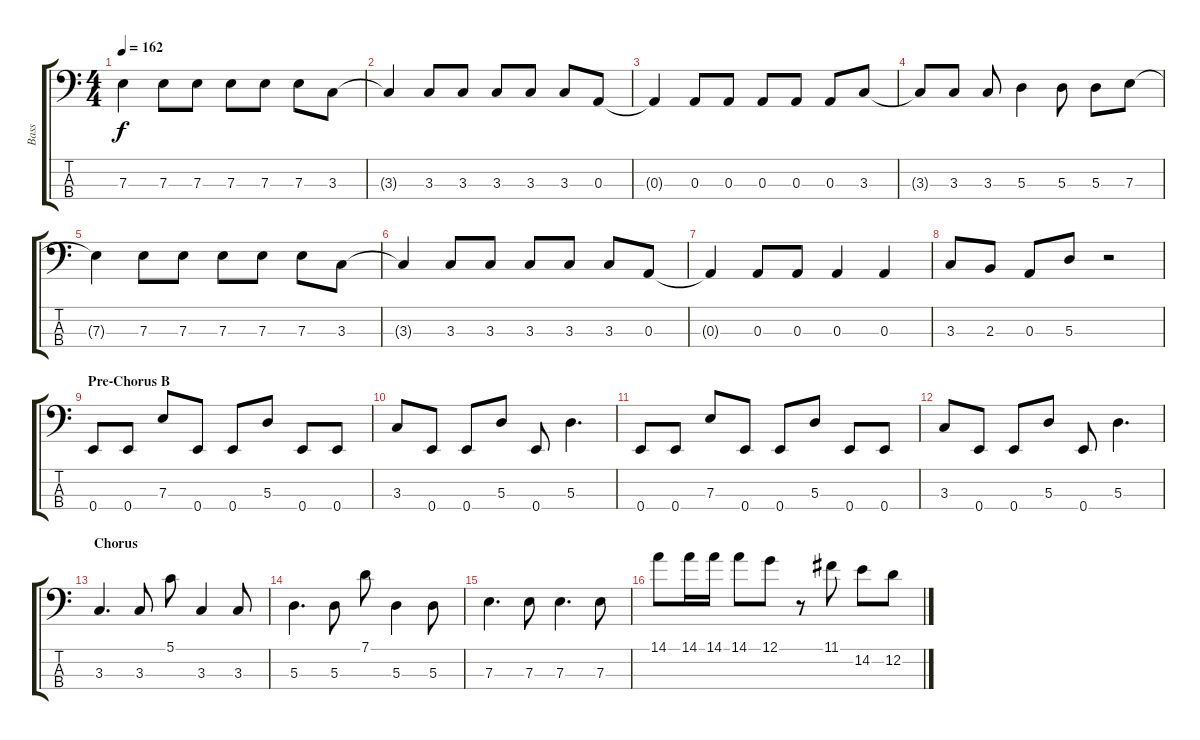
\track ("Bass" "Bass") {instrument electricbassfinger}
\staff {score tabs}
\tuning (G2 D2 A1 E1) {hide}
\ts (4 4)
\tempo 162
\clef f4
\ks c
7.3{t}.4{dy f} 7.3.8 7.3.8 7.3.8 7.3.8 7.3.8 3.3.8 |
3.3{t}.4 3.3.8 3.3.8 3.3.8 3.3.8 3.3.8 0.3.8 |
0.3{t}.4 0.3.8 0.3.8 0.3.8 0.3.8 0.3.8 3.3.8 |
3.3{t}.8 3.3.8 3.3.8 5.3.4 5.3.8 5.3.8 7.3.8 |
7.3{t}.4 7.3.8 7.3.8 7.3.8 7.3.8 7.3.8 3.3.8 |
3.3{t}.4 3.3.8 3.3.8 3.3.8 3.3.8 3.3.8 0.3.8 |
0.3{t}.4 0.3.8 0.3.8 0.3.4 0.3.4 |
3.3.8 2.3.8 0.3.8 5.3.8 r.2 |
\section ("" "Pre-Chorus B")
0.4.8 0.4.8 7.3.8 0.4.8 0.4.8 5.3.8 0.4.8 0.4.8 |
3.3.8 0.4.8 0.4.8 5.3.8 0.4.8 5.3.4{d} |
0.4.8 0.4.8 7.3.8 0.4.8 0.4.8 5.3.8 0.4.8 0.4.8 |
3.3.8 0.4.8 0.4.8 5.3.8 0.4.8 5.3.4{d} |
\section ("" "Chorus")
3.3.4{d} 3.3.8 5.1.8 3.3.4 3.3.8 |
5.3.4{d} 5.3.8 7.1.8 5.3.4 5.3.8 |
7.3.4{d} 7.3.8 7.3.4{d} 7.3.8 |
14.1.8 14.1.16 14.1.16 14.1.8 12.1.8 r.8 11.1.8 14.2.8 12.2.8
